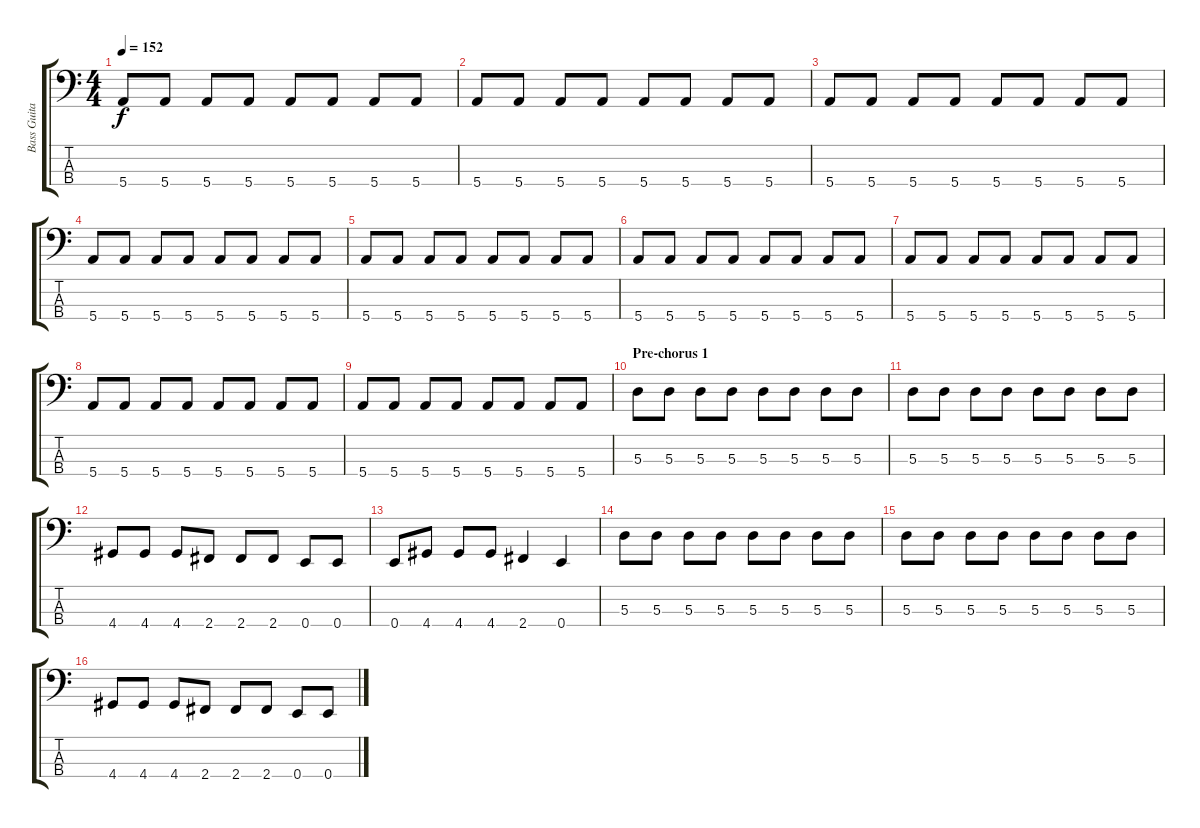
\track ("Bass Guitar" "Bass Guita") {instrument electricbassfinger}
\staff {score tabs}
\tuning (G2 D2 A1 E1) {hide}
\ts (4 4)
\tempo 152
\clef f4
\ks c
5.4.8{dy f} 5.4.8 5.4.8 5.4.8 5.4.8 5.4.8 5.4.8 5.4.8 |
5.4.8 5.4.8 5.4.8 5.4.8 5.4.8 5.4.8 5.4.8 5.4.8 |
5.4.8 5.4.8 5.4.8 5.4.8 5.4.8 5.4.8 5.4.8 5.4.8 |
5.4.8 5.4.8 5.4.8 5.4.8 5.4.8 5.4.8 5.4.8 5.4.8 |
5.4.8 5.4.8 5.4.8 5.4.8 5.4.8 5.4.8 5.4.8 5.4.8 |
5.4.8 5.4.8 5.4.8 5.4.8 5.4.8 5.4.8 5.4.8 5.4.8 |
5.4.8 5.4.8 5.4.8 5.4.8 5.4.8 5.4.8 5.4.8 5.4.8 |
5.4.8 5.4.8 5.4.8 5.4.8 5.4.8 5.4.8 5.4.8 5.4.8 |
5.4.8 5.4.8 5.4.8 5.4.8 5.4.8 5.4.8 5.4.8 5.4.8 |
\section ("" "Pre-chorus 1")
5.3.8 5.3.8 5.3.8 5.3.8 5.3.8 5.3.8 5.3.8 5.3.8 |
5.3.8 5.3.8 5.3.8 5.3.8 5.3.8 5.3.8 5.3.8 5.3.8 |
4.4.8 4.4.8 4.4.8 2.4.8 2.4.8 2.4.8 0.4.8 0.4.8 |
0.4.8 4.4.8 4.4.8 4.4.8 2.4.4 0.4.4 |
5.3.8 5.3.8 5.3.8 5.3.8 5.3.8 5.3.8 5.3.8 5.3.8 |
5.3.8 5.3.8 5.3.8 5.3.8 5.3.8 5.3.8 5.3.8 5.3.8 |
4.4.8 4.4.8 4.4.8 2.4.8 2.4.8 2.4.8 0.4.8 0.4.8
